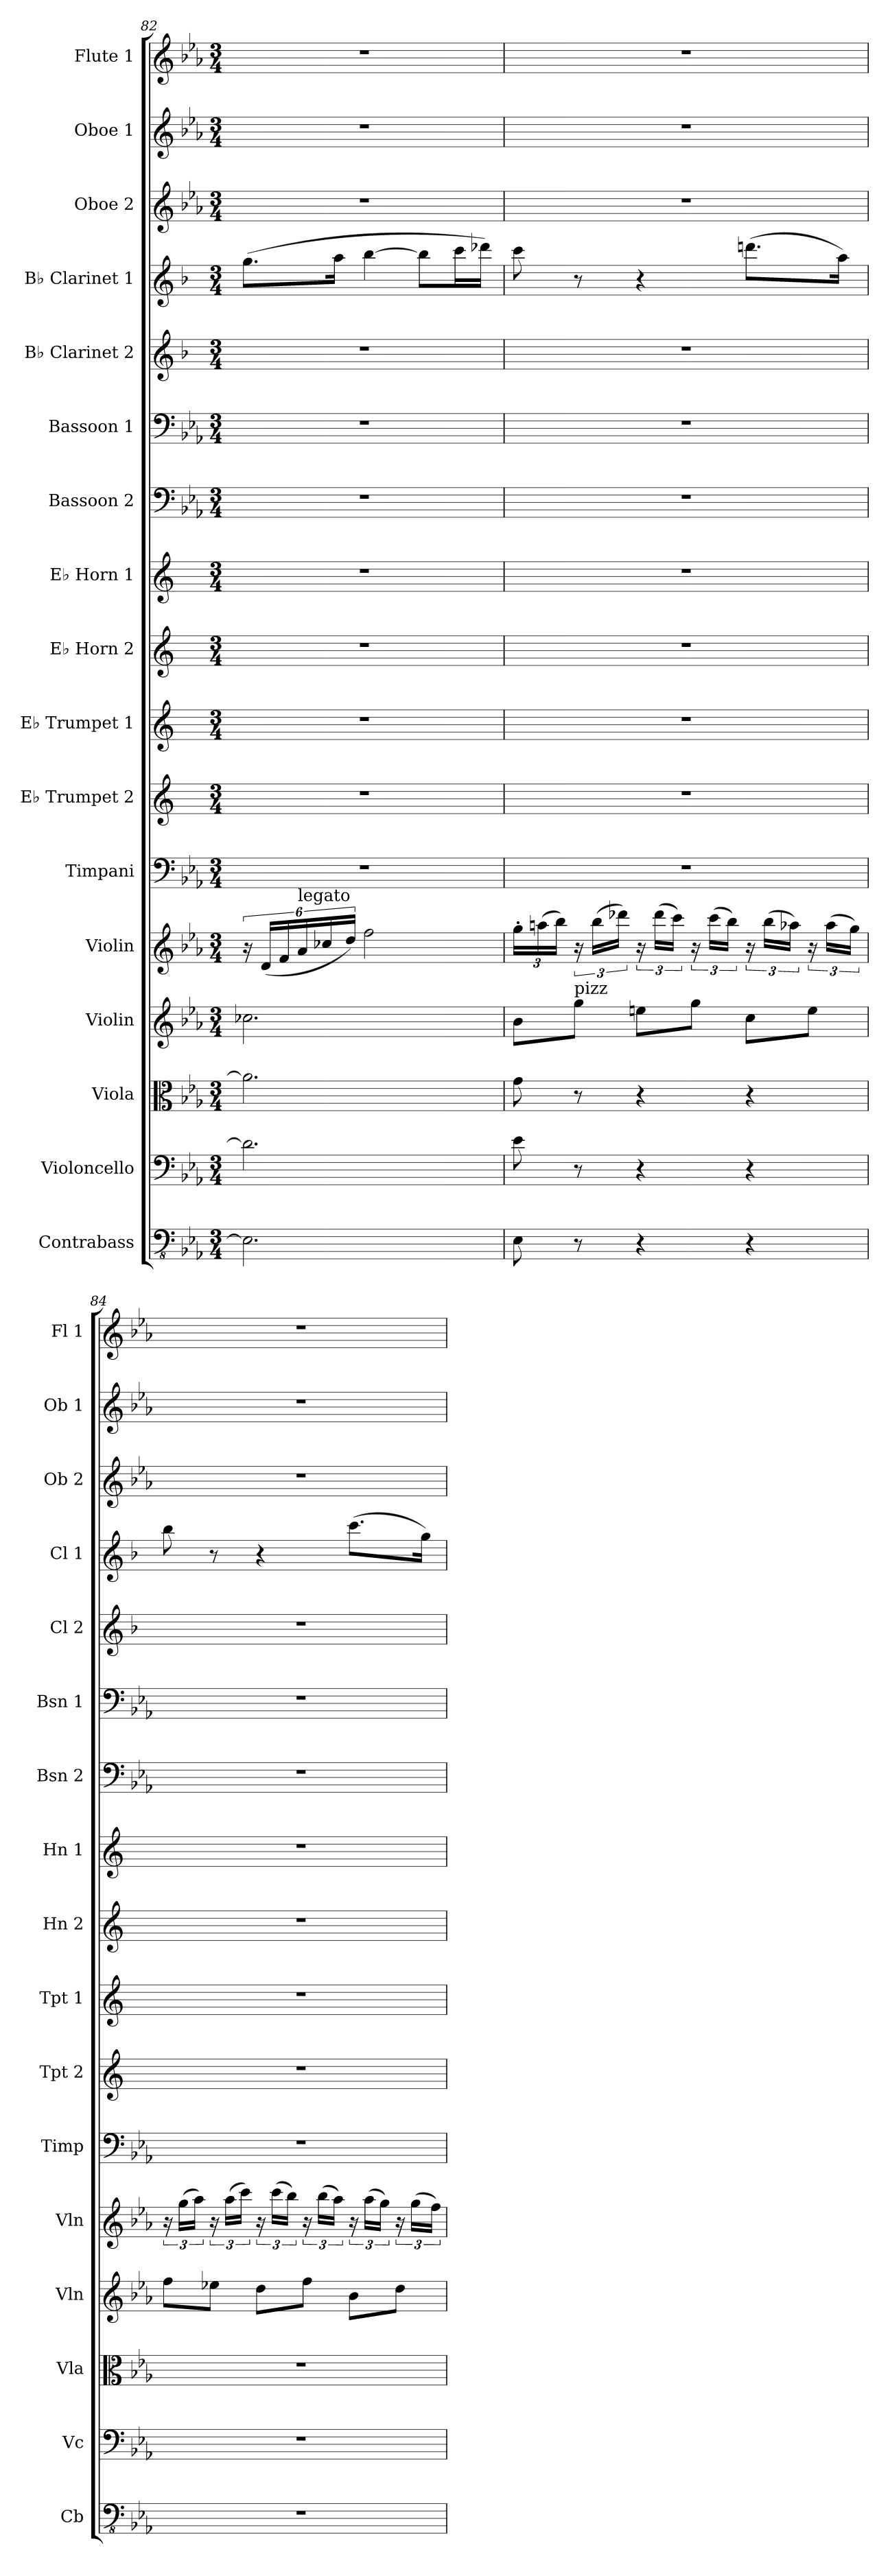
**kern	**kern	**kern	**kern	**kern	**kern	**kern	**kern	**kern	**kern	**kern	**kern	**kern	**kern	**kern	**kern	**kern
*part17	*part16	*part15	*part14	*part13	*part12	*part11	*part10	*part9	*part8	*part7	*part6	*part5	*part4	*part3	*part2	*part1
*staff17	*staff16	*staff15	*staff14	*staff13	*staff12	*staff11	*staff10	*staff9	*staff8	*staff7	*staff6	*staff5	*staff4	*staff3	*staff2	*staff1
*I"Contrabass	*I"Violoncello	*I"Viola	*I"Violin	*I"Violin	*I"Timpani	*I"E♭ Trumpet 2	*I"E♭ Trumpet 1	*I"E♭ Horn 2	*I"E♭ Horn 1	*I"Bassoon 2	*I"Bassoon 1	*I"B♭ Clarinet 2	*I"B♭ Clarinet 1	*I"Oboe 2	*I"Oboe 1	*I"Flute 1
*I'Cb	*I'Vc	*I'Vla	*I'Vln	*I'Vln	*I'Timp	*I'Tpt 2	*I'Tpt 1	*I'Hn 2	*I'Hn 1	*I'Bsn 2	*I'Bsn 1	*I'Cl 2	*I'Cl 1	*I'Ob 2	*I'Ob 1	*I'Fl 1
*clefFv4	*clefF4	*clefC3	*clefG2	*clefG2	*clefF4	*clefG2	*clefG2	*clefG2	*clefG2	*clefF4	*clefF4	*clefG2	*clefG2	*clefG2	*clefG2	*clefG2
*	*	*	*	*	*	*ITrd-2c-3	*ITrd-2c-3	*ITrd5c9	*ITrd5c9	*	*	*ITrd1c2	*ITrd1c2	*	*	*
*k[b-e-a-]	*k[b-e-a-]	*k[b-e-a-]	*k[b-e-a-]	*k[b-e-a-]	*k[b-e-a-]	*k[b-e-a-]	*k[b-e-a-]	*k[b-e-a-]	*k[b-e-a-]	*k[b-e-a-]	*k[b-e-a-]	*k[b-e-a-]	*k[b-e-a-]	*k[b-e-a-]	*k[b-e-a-]	*k[b-e-a-]
*M3/4	*M3/4	*M3/4	*M3/4	*M3/4	*M3/4	*M3/4	*M3/4	*M3/4	*M3/4	*M3/4	*M3/4	*M3/4	*M3/4	*M3/4	*M3/4	*M3/4
=82	=82	=82	=82	=82	=82	=82	=82	=82	=82	=82	=82	=82	=82	=82	=82	=82
2.EE-\]	2.d\]	2.a-\]	2.cc-X\	24r	2.r	2.r	2.r	2.r	2.r	2.r	2.r	2.r	(8.ff\L	2.r	2.r	2.r
.	.	.	.	(24d/LL	.	.	.	.	.	.	.	.	.	.	.	.
.	.	.	.	24f/	.	.	.	.	.	.	.	.	.	.	.	.
!	!	!	!	!LO:TX:a:t=legato	!	!	!	!	!	!	!	!	!	!	!	!
.	.	.	.	24a-/	.	.	.	.	.	.	.	.	.	.	.	.
.	.	.	.	24cc-X/	.	.	.	.	.	.	.	.	.	.	.	.
.	.	.	.	.	.	.	.	.	.	.	.	.	16gg\Jk	.	.	.
.	.	.	.	24dd/JJ)	.	.	.	.	.	.	.	.	.	.	.	.
.	.	.	.	2ff\	.	.	.	.	.	.	.	.	[4aa-\	.	.	.
.	.	.	.	.	.	.	.	.	.	.	.	.	8aa-\L]	.	.	.
.	.	.	.	.	.	.	.	.	.	.	.	.	16bb-\L	.	.	.
.	.	.	.	.	.	.	.	.	.	.	.	.	16ccc-X\JJ)	.	.	.
=83	=83	=83	=83	=83	=83	=83	=83	=83	=83	=83	=83	=83	=83	=83	=83	=83
*	*	*	*	*Xbrackettup	*	*	*	*	*	*	*	*	*	*	*	*
8EE-\	8e-\	8g\	8b-\L	24gg'\LL	2.r	2.r	2.r	2.r	2.r	2.r	2.r	2.r	8bb-\	2.r	2.r	2.r
.	.	.	.	(24aan\	.	.	.	.	.	.	.	.	.	.	.	.
.	.	.	.	24bb-\JJ)	.	.	.	.	.	.	.	.	.	.	.	.
*	*	*	*	*brackettup	*	*	*	*	*	*	*	*	*	*	*	*
!	!	!	!LO:TX:a:t=pizz	!	!	!	!	!	!	!	!	!	!	!	!	!
8r	8r	8r	8gg\J	24r	.	.	.	.	.	.	.	.	8r	.	.	.
.	.	.	.	(24bb-\LL	.	.	.	.	.	.	.	.	.	.	.	.
.	.	.	.	24ddd-X\JJ)	.	.	.	.	.	.	.	.	.	.	.	.
4r	4r	4r	8een\L	24r	.	.	.	.	.	.	.	.	4r	.	.	.
.	.	.	.	(24ddd-\LL	.	.	.	.	.	.	.	.	.	.	.	.
.	.	.	.	24ccc\JJ)	.	.	.	.	.	.	.	.	.	.	.	.
.	.	.	8gg\J	24r	.	.	.	.	.	.	.	.	.	.	.	.
.	.	.	.	(24ccc\LL	.	.	.	.	.	.	.	.	.	.	.	.
.	.	.	.	24bb-\JJ)	.	.	.	.	.	.	.	.	.	.	.	.
4r	4r	4r	8cc\L	24r	.	.	.	.	.	.	.	.	(8.cccn\L	.	.	.
.	.	.	.	(24bb-\LL	.	.	.	.	.	.	.	.	.	.	.	.
.	.	.	.	24aa-X\JJ)	.	.	.	.	.	.	.	.	.	.	.	.
.	.	.	8ee\J	24r	.	.	.	.	.	.	.	.	.	.	.	.
.	.	.	.	(24aa-\LL	.	.	.	.	.	.	.	.	.	.	.	.
.	.	.	.	.	.	.	.	.	.	.	.	.	16gg\Jk)	.	.	.
.	.	.	.	24gg\JJ)	.	.	.	.	.	.	.	.	.	.	.	.
!!LO:PB:g=z
=84	=84	=84	=84	=84	=84	=84	=84	=84	=84	=84	=84	=84	=84	=84	=84	=84
2.r	2.r	2.r	8ff\L	24r	2.r	2.r	2.r	2.r	2.r	2.r	2.r	2.r	8aa-\	2.r	2.r	2.r
.	.	.	.	(24gg\LL	.	.	.	.	.	.	.	.	.	.	.	.
.	.	.	.	24aa-\JJ)	.	.	.	.	.	.	.	.	.	.	.	.
.	.	.	8ee-X\J	24r	.	.	.	.	.	.	.	.	8r	.	.	.
.	.	.	.	(24aa-\LL	.	.	.	.	.	.	.	.	.	.	.	.
.	.	.	.	24ccc\JJ)	.	.	.	.	.	.	.	.	.	.	.	.
.	.	.	8dd\L	24r	.	.	.	.	.	.	.	.	4r	.	.	.
.	.	.	.	(24ccc\LL	.	.	.	.	.	.	.	.	.	.	.	.
.	.	.	.	24bb-\JJ)	.	.	.	.	.	.	.	.	.	.	.	.
.	.	.	8ff\J	24r	.	.	.	.	.	.	.	.	.	.	.	.
.	.	.	.	(24bb-\LL	.	.	.	.	.	.	.	.	.	.	.	.
.	.	.	.	24aa-\JJ)	.	.	.	.	.	.	.	.	.	.	.	.
.	.	.	8b-\L	24r	.	.	.	.	.	.	.	.	(8.bb-\L	.	.	.
.	.	.	.	(24aa-\LL	.	.	.	.	.	.	.	.	.	.	.	.
.	.	.	.	24gg\JJ)	.	.	.	.	.	.	.	.	.	.	.	.
.	.	.	8dd\J	24r	.	.	.	.	.	.	.	.	.	.	.	.
.	.	.	.	(24gg\LL	.	.	.	.	.	.	.	.	.	.	.	.
.	.	.	.	.	.	.	.	.	.	.	.	.	16ff\Jk)	.	.	.
.	.	.	.	24ff\JJ)	.	.	.	.	.	.	.	.	.	.	.	.
=	=	=	=	=	=	=	=	=	=	=	=	=	=	=	=	=
*-	*-	*-	*-	*-	*-	*-	*-	*-	*-	*-	*-	*-	*-	*-	*-	*-
